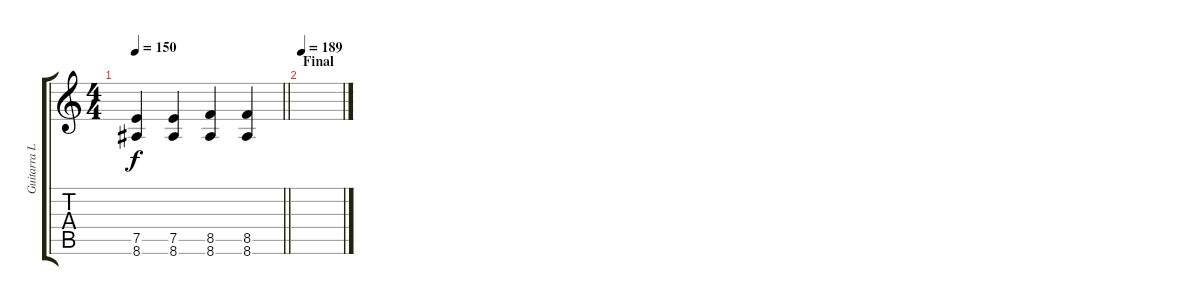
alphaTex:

\track ("Guitarra L2" "Guitarra L") {instrument electricguitarjazz}
\staff {score tabs}
\tuning (E4 B3 G3 D3 A2 D2) {hide}
\ts (4 4)
\tempo 150
\clef g2
\barLineRight lightlight
\ks c
(7.5 8.6).4{dy f} (7.5 8.6).4 (8.5 8.6).4 (8.5 8.6).4 |
\section ("" "Final")
\tempo 189
